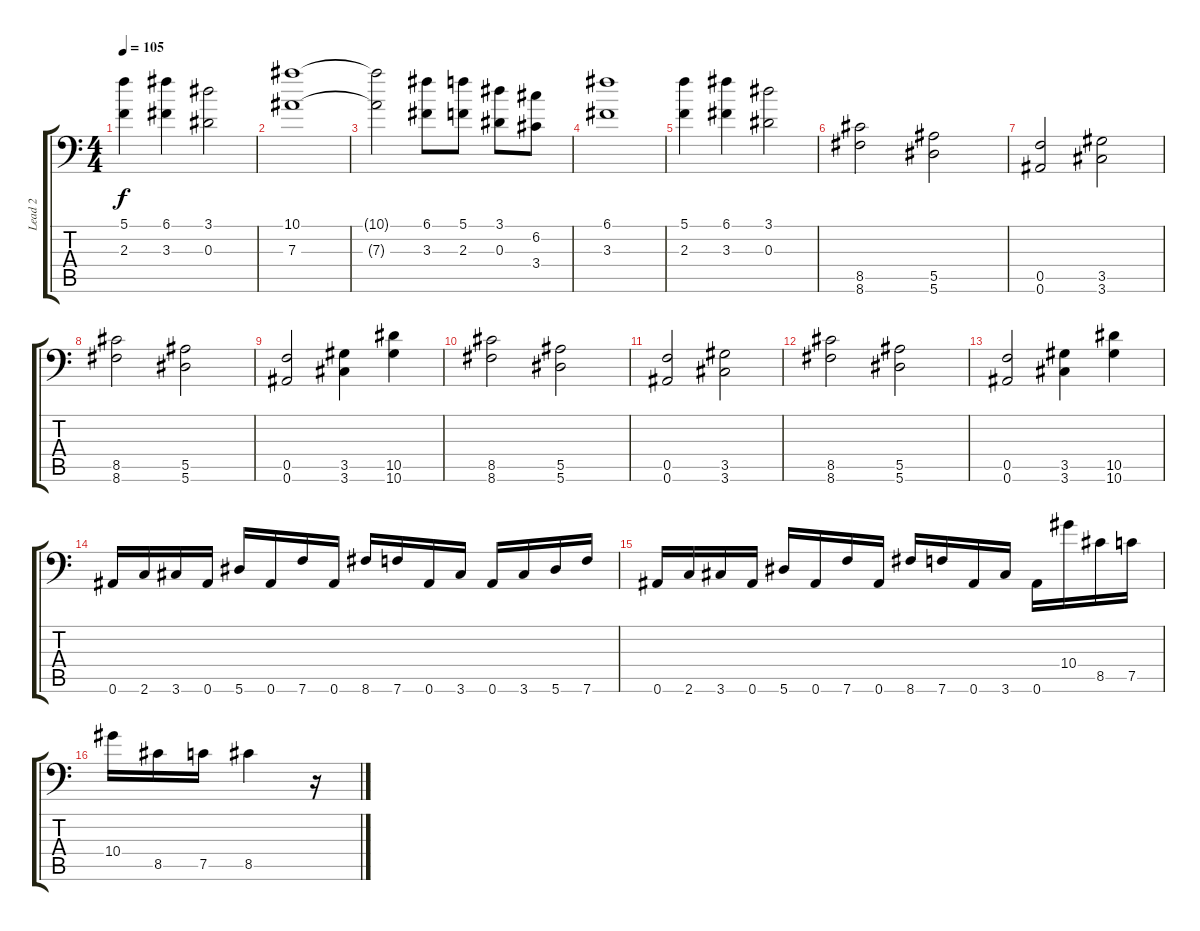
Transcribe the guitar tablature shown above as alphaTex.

\track ("Lead 2" "Lead 2") {instrument distortionguitar}
\staff {score tabs}
\tuning (C4 G3 Eb3 Bb2 F2 Bb1) {hide}
\ts (4 4)
\tempo 105
\clef f4
\ks c
(5.1 2.3).4{dy f} (6.1 3.3).4 (3.1 0.3).2 |
(10.1 7.3).1 |
(10.1{t} 7.3{t}).2 (6.1 3.3).8 (5.1 2.3).8 (3.1 0.3).8 (6.2 3.4).8 |
(6.1 3.3).1 |
(5.1 2.3).4 (6.1 3.3).4 (3.1 0.3).2 |
(8.5 8.6).2 (5.5 5.6).2 |
(0.5 0.6).2 (3.5 3.6).2 |
(8.5 8.6).2 (5.5 5.6).2 |
(0.5 0.6).2 (3.5 3.6).4 (10.5 10.6).4 |
(8.5 8.6).2 (5.5 5.6).2 |
(0.5 0.6).2 (3.5 3.6).2 |
(8.5 8.6).2 (5.5 5.6).2 |
(0.5 0.6).2 (3.5 3.6).4 (10.5 10.6).4 |
0.6.16 2.6.16 3.6.16 0.6.16 5.6.16 0.6.16 7.6.16 0.6.16 8.6.16 7.6.16 0.6.16 3.6.16 0.6.16 3.6.16 5.6.16 7.6.16 |
0.6.16 2.6.16 3.6.16 0.6.16 5.6.16 0.6.16 7.6.16 0.6.16 8.6.16 7.6.16 0.6.16 3.6.16 0.6.16 10.4.16 8.5.16 7.5.16 |
10.4.16 8.5.16 7.5.16 8.5.4 r.16
